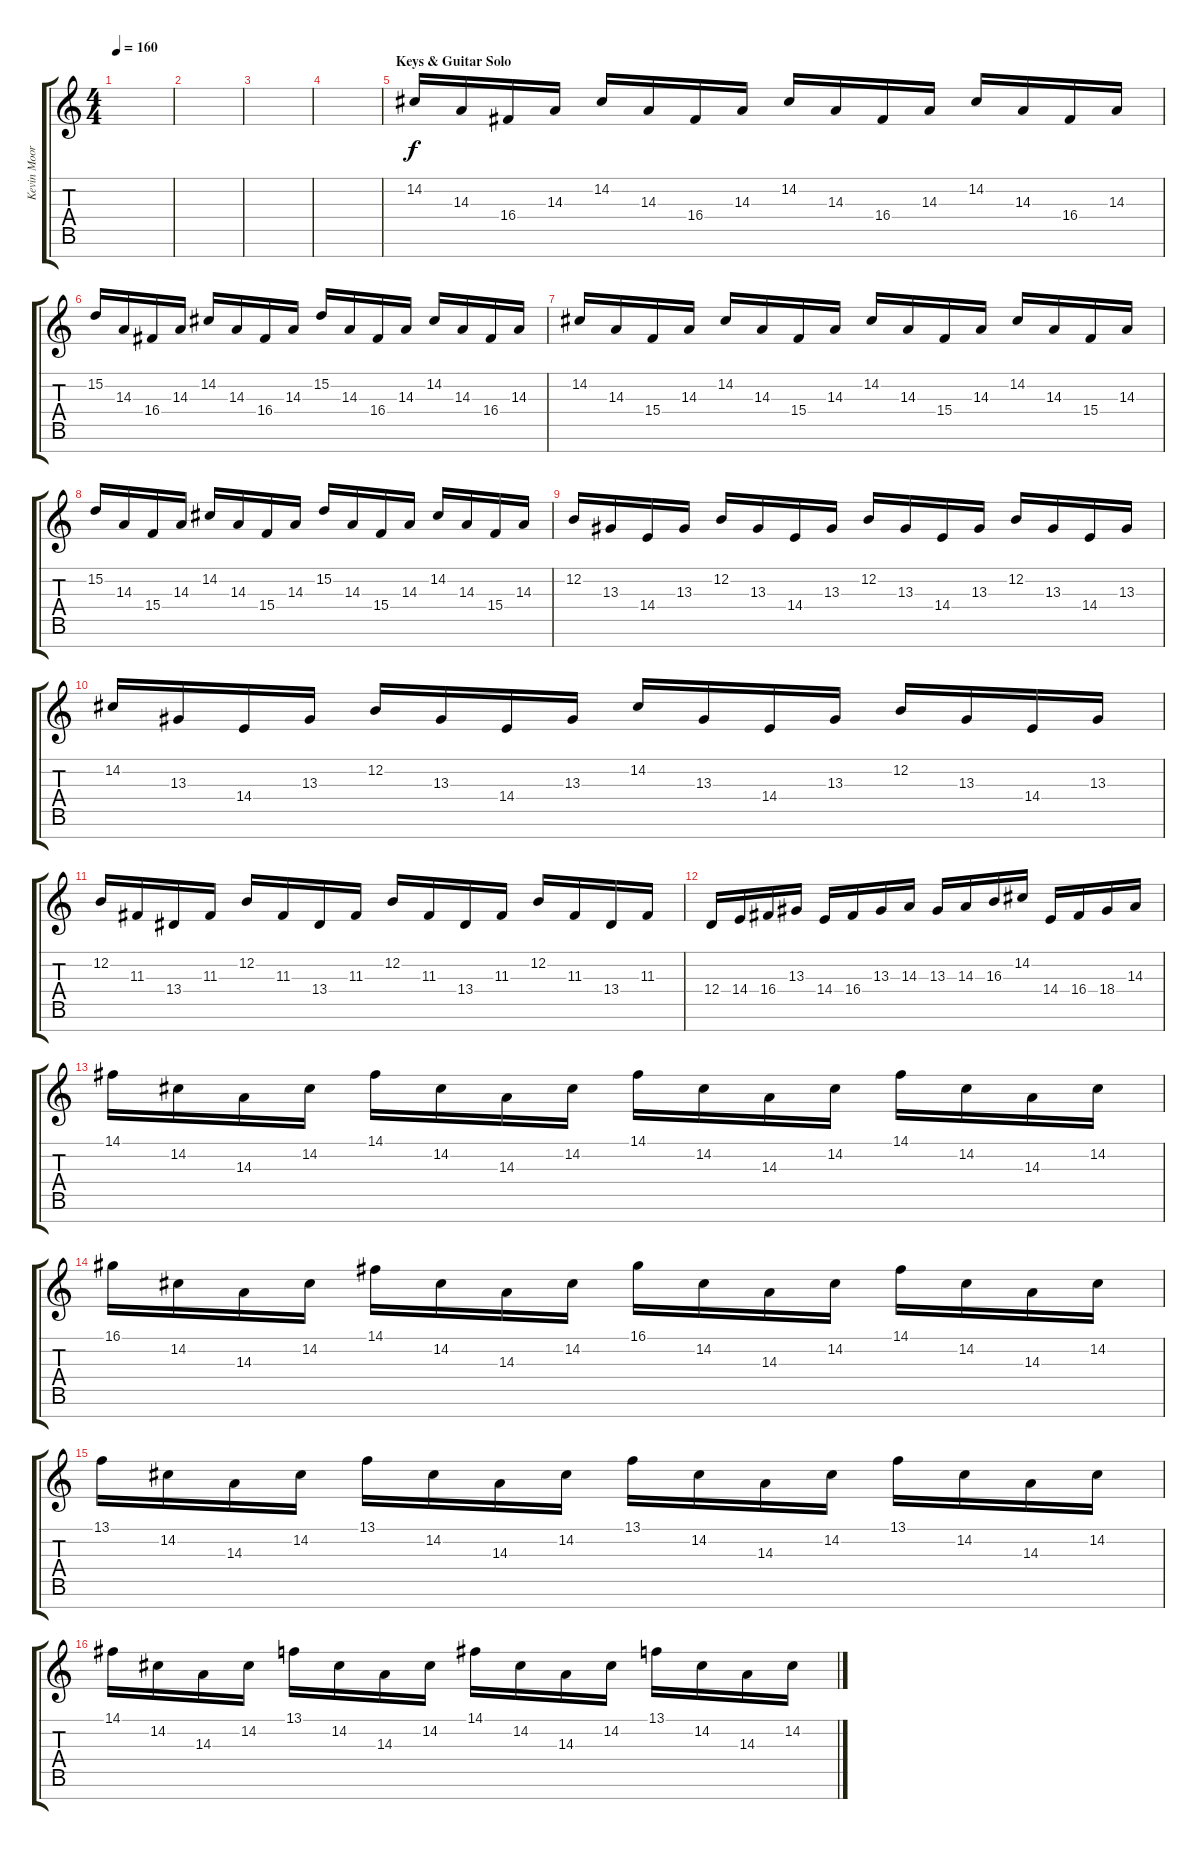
\track ("Kevin Moore Lead Keyboard" "Kevin Moor") {instrument lead2sawtooth}
\staff {score tabs}
\tuning (E4 B3 G3 D3 A2 E2 B1) {hide}
\ts (4 4)
\tempo 160
\clef g2
\ks c
|
|
|
|
\section ("" "Keys & Guitar Solo")
14.2.16{volume 9 instrument lead2sawtooth} 14.3.16 16.4.16 14.3.16 14.2.16 14.3.16 16.4.16 14.3.16 14.2.16 14.3.16 16.4.16 14.3.16 14.2.16 14.3.16 16.4.16 14.3.16 |
15.2.16 14.3.16 16.4.16 14.3.16 14.2.16 14.3.16 16.4.16 14.3.16 15.2.16 14.3.16 16.4.16 14.3.16 14.2.16 14.3.16 16.4.16 14.3.16 |
14.2.16 14.3.16 15.4.16 14.3.16 14.2.16 14.3.16 15.4.16 14.3.16 14.2.16 14.3.16 15.4.16 14.3.16 14.2.16 14.3.16 15.4.16 14.3.16 |
15.2.16 14.3.16 15.4.16 14.3.16 14.2.16 14.3.16 15.4.16 14.3.16 15.2.16 14.3.16 15.4.16 14.3.16 14.2.16 14.3.16 15.4.16 14.3.16 |
12.2.16 13.3.16 14.4.16 13.3.16 12.2.16 13.3.16 14.4.16 13.3.16 12.2.16 13.3.16 14.4.16 13.3.16 12.2.16 13.3.16 14.4.16 13.3.16 |
14.2.16 13.3.16 14.4.16 13.3.16 12.2.16 13.3.16 14.4.16 13.3.16 14.2.16 13.3.16 14.4.16 13.3.16 12.2.16 13.3.16 14.4.16 13.3.16 |
12.2.16 11.3.16 13.4.16 11.3.16 12.2.16 11.3.16 13.4.16 11.3.16 12.2.16 11.3.16 13.4.16 11.3.16 12.2.16 11.3.16 13.4.16 11.3.16 |
12.4.16{volume 14} 14.4.16 16.4.16 13.3.16 14.4.16 16.4.16 13.3.16 14.3.16 13.3.16 14.3.16 16.3.16 14.2.16 14.4.16 16.4.16 18.4.16 14.3.16 |
14.1.16 14.2.16 14.3.16 14.2.16 14.1.16 14.2.16 14.3.16 14.2.16 14.1.16 14.2.16 14.3.16 14.2.16 14.1.16 14.2.16 14.3.16 14.2.16 |
16.1.16 14.2.16 14.3.16 14.2.16 14.1.16 14.2.16 14.3.16 14.2.16 16.1.16 14.2.16 14.3.16 14.2.16 14.1.16 14.2.16 14.3.16 14.2.16 |
13.1.16 14.2.16 14.3.16 14.2.16 13.1.16 14.2.16 14.3.16 14.2.16 13.1.16 14.2.16 14.3.16 14.2.16 13.1.16 14.2.16 14.3.16 14.2.16 |
14.1.16 14.2.16 14.3.16 14.2.16 13.1.16 14.2.16 14.3.16 14.2.16 14.1.16 14.2.16 14.3.16 14.2.16 13.1.16 14.2.16 14.3.16 14.2.16
